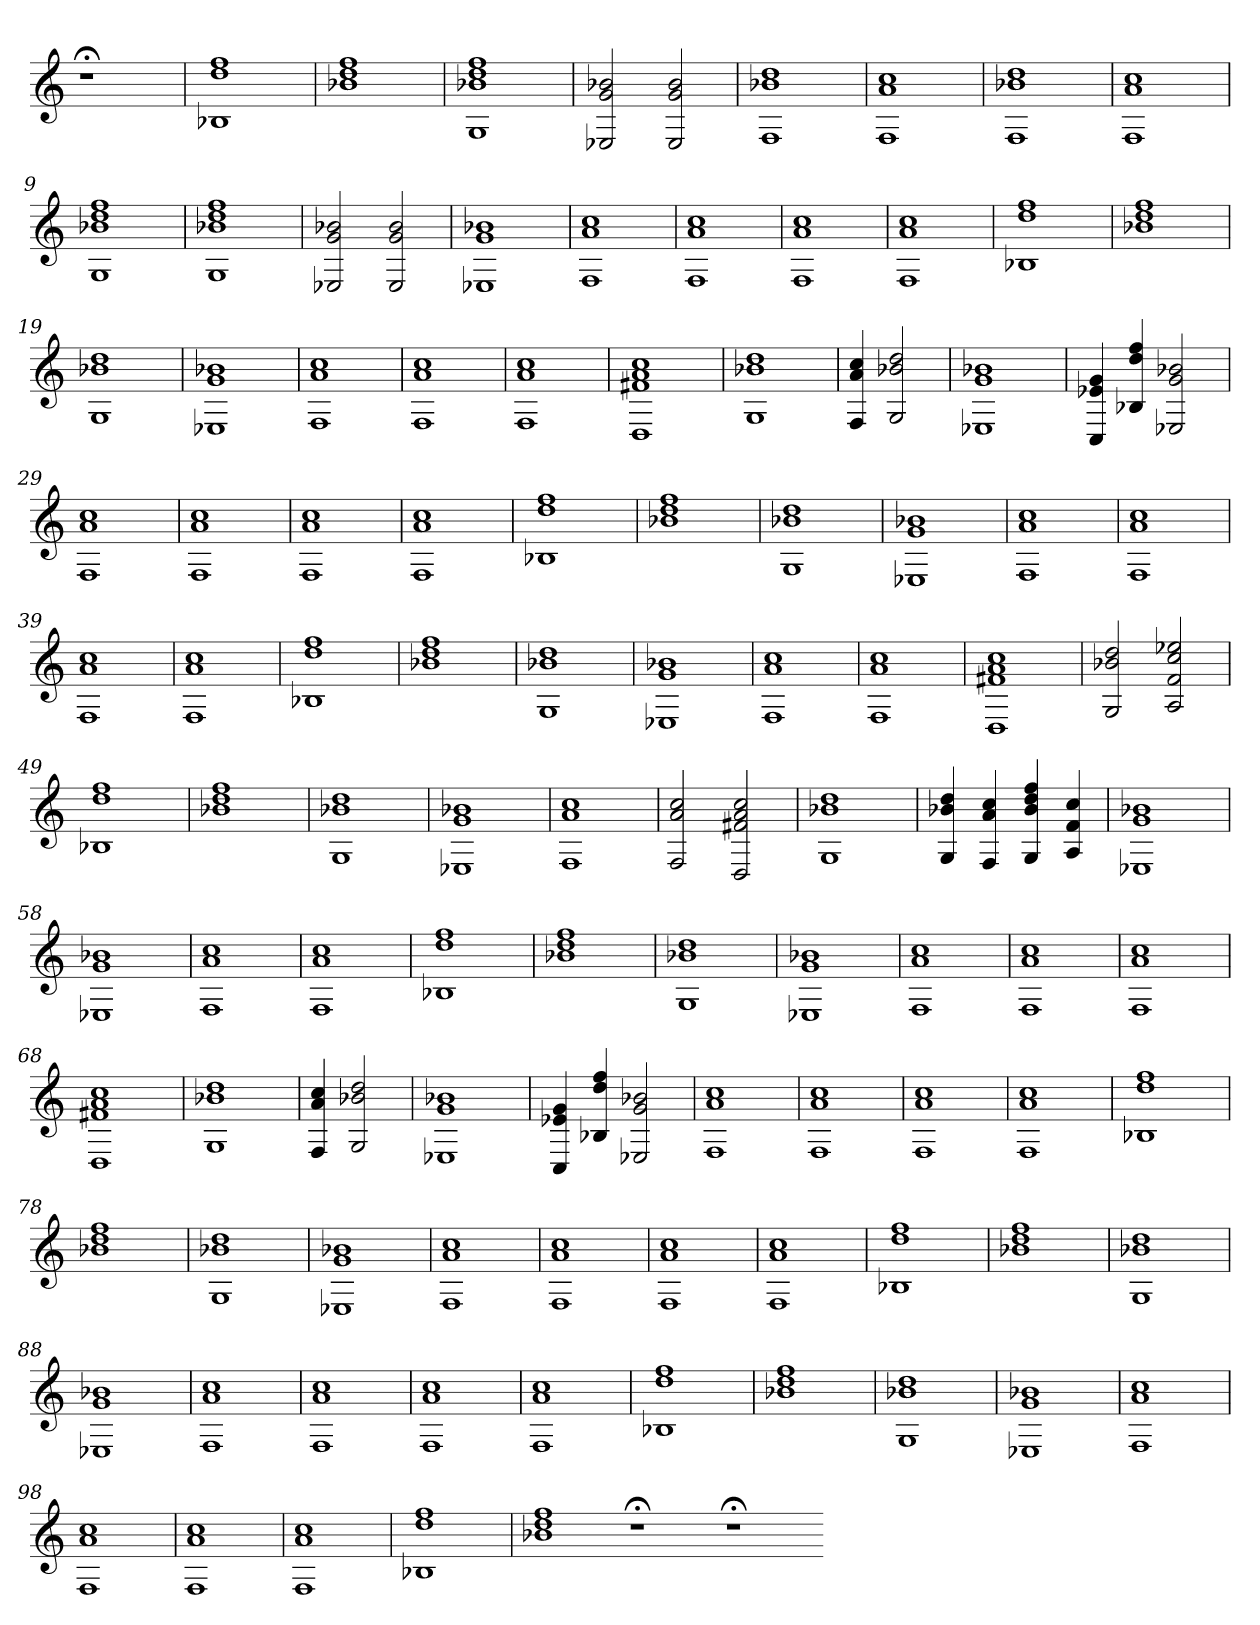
**kern
*part1
*staff1
=
1r;<
=1
1B-X 1dd 1ff
=2
1b-X 1dd 1ff
=3
1G 1b-X 1dd 1ff
=4
2E-X 2g 2b-X
2E- 2g 2b-
=5
1F 1b-X 1dd
=6
1F 1a 1cc
=7
1F 1b-X 1dd
=8
1F 1a 1cc
=9
1G 1b-X 1dd 1ff
=10
1G 1b-X 1dd 1ff
=11
2E-X 2g 2b-X
2E- 2g 2b-
=12
1E-X 1g 1b-X
=13
1F 1a 1cc
=14
1F 1a 1cc
=15
1F 1a 1cc
=16
1F 1a 1cc
=17
1B-X 1dd 1ff
=18
1b-X 1dd 1ff
=19
1G 1b-X 1dd
=20
1E-X 1g 1b-X
=21
1F 1a 1cc
=22
1F 1a 1cc
=23
1F 1a 1cc
=24
1D 1f#X 1a 1cc
=25
1G 1b-X 1dd
=26
4F 4a 4cc
2G 2b-X 2dd
=27
1E-X 1g 1b-X
=28
4C 4e-X 4g
4B-X 4dd 4ff
2E-X 2g 2b-X
=29
1F 1a 1cc
=30
1F 1a 1cc
=31
1F 1a 1cc
=32
1F 1a 1cc
=33
1B-X 1dd 1ff
=34
1b-X 1dd 1ff
=35
1G 1b-X 1dd
=36
1E-X 1g 1b-X
=37
1F 1a 1cc
=38
1F 1a 1cc
=39
1F 1a 1cc
=40
1F 1a 1cc
=41
1B-X 1dd 1ff
=42
1b-X 1dd 1ff
=43
1G 1b-X 1dd
=44
1E-X 1g 1b-X
=45
1F 1a 1cc
=46
1F 1a 1cc
=47
1D 1f#X 1a 1cc
=48
2G 2b-X 2dd
2A 2f 2cc 2ee-X
=49
1B-X 1dd 1ff
=50
1b-X 1dd 1ff
=51
1G 1b-X 1dd
=52
1E-X 1g 1b-X
=53
1F 1a 1cc
=54
2F 2a 2cc
2D 2f#X 2a 2cc
=55
1G 1b-X 1dd
=56
4G 4b-X 4dd
4F 4a 4cc
4G 4b- 4dd 4ff
4A 4f 4cc
=57
1E-X 1g 1b-X
=58
1E-X 1g 1b-X
=59
1F 1a 1cc
=60
1F 1a 1cc
=61
1B-X 1dd 1ff
=62
1b-X 1dd 1ff
=63
1G 1b-X 1dd
=64
1E-X 1g 1b-X
=65
1F 1a 1cc
=66
1F 1a 1cc
=67
1F 1a 1cc
=68
1D 1f#X 1a 1cc
=69
1G 1b-X 1dd
=70
4F 4a 4cc
2G 2b-X 2dd
=71
1E-X 1g 1b-X
=72
4C 4e-X 4g
4B-X 4dd 4ff
2E-X 2g 2b-X
=73
1F 1a 1cc
=74
1F 1a 1cc
=75
1F 1a 1cc
=76
1F 1a 1cc
=77
1B-X 1dd 1ff
=78
1b-X 1dd 1ff
=79
1G 1b-X 1dd
=80
1E-X 1g 1b-X
=81
1F 1a 1cc
=82
1F 1a 1cc
=83
1F 1a 1cc
=84
1F 1a 1cc
=85
1B-X 1dd 1ff
=86
1b-X 1dd 1ff
=87
1G 1b-X 1dd
=88
1E-X 1g 1b-X
=89
1F 1a 1cc
=90
1F 1a 1cc
=91
1F 1a 1cc
=92
1F 1a 1cc
=93
1B-X 1dd 1ff
=94
1b-X 1dd 1ff
=95
1G 1b-X 1dd
=96
1E-X 1g 1b-X
=97
1F 1a 1cc
=98
1F 1a 1cc
=99
1F 1a 1cc
=100
1F 1a 1cc
=101
1B-X 1dd 1ff
=102
1b-X 1dd 1ff
1r;<
1r;<
=-
*-
